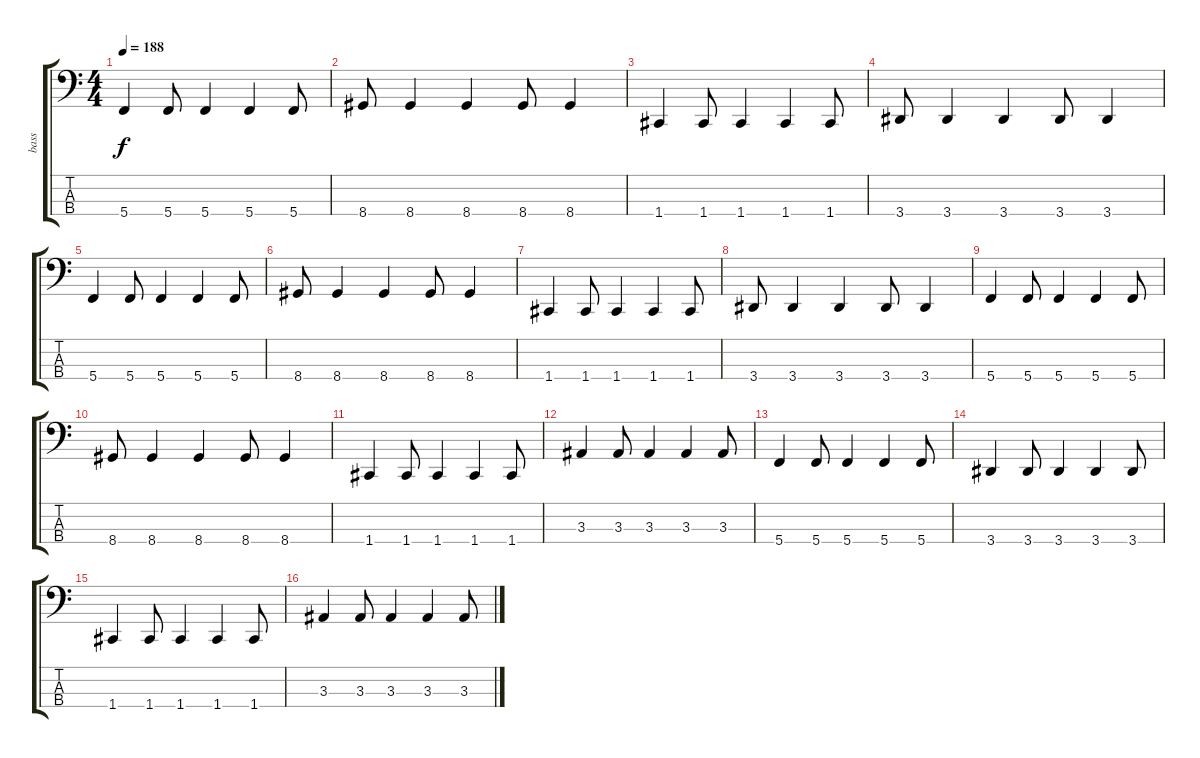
\track ("bass" "bass") {instrument electricbassfinger}
\staff {score tabs}
\tuning (F2 C2 G1 C1) {hide}
\ts (4 4)
\tempo 188
\clef f4
\ks c
5.4.4{dy f} 5.4.8 5.4.4 5.4.4 5.4.8 |
8.4.8 8.4.4 8.4.4 8.4.8 8.4.4 |
1.4.4 1.4.8 1.4.4 1.4.4 1.4.8 |
3.4.8 3.4.4 3.4.4 3.4.8 3.4.4 |
5.4.4 5.4.8 5.4.4 5.4.4 5.4.8 |
8.4.8 8.4.4 8.4.4 8.4.8 8.4.4 |
1.4.4 1.4.8 1.4.4 1.4.4 1.4.8 |
3.4.8 3.4.4 3.4.4 3.4.8 3.4.4 |
5.4.4 5.4.8 5.4.4 5.4.4 5.4.8 |
8.4.8 8.4.4 8.4.4 8.4.8 8.4.4 |
1.4.4 1.4.8 1.4.4 1.4.4 1.4.8 |
3.3.4 3.3.8 3.3.4 3.3.4 3.3.8 |
5.4.4 5.4.8 5.4.4 5.4.4 5.4.8 |
3.4.4 3.4.8 3.4.4 3.4.4 3.4.8 |
1.4.4 1.4.8 1.4.4 1.4.4 1.4.8 |
3.3.4 3.3.8 3.3.4 3.3.4 3.3.8
